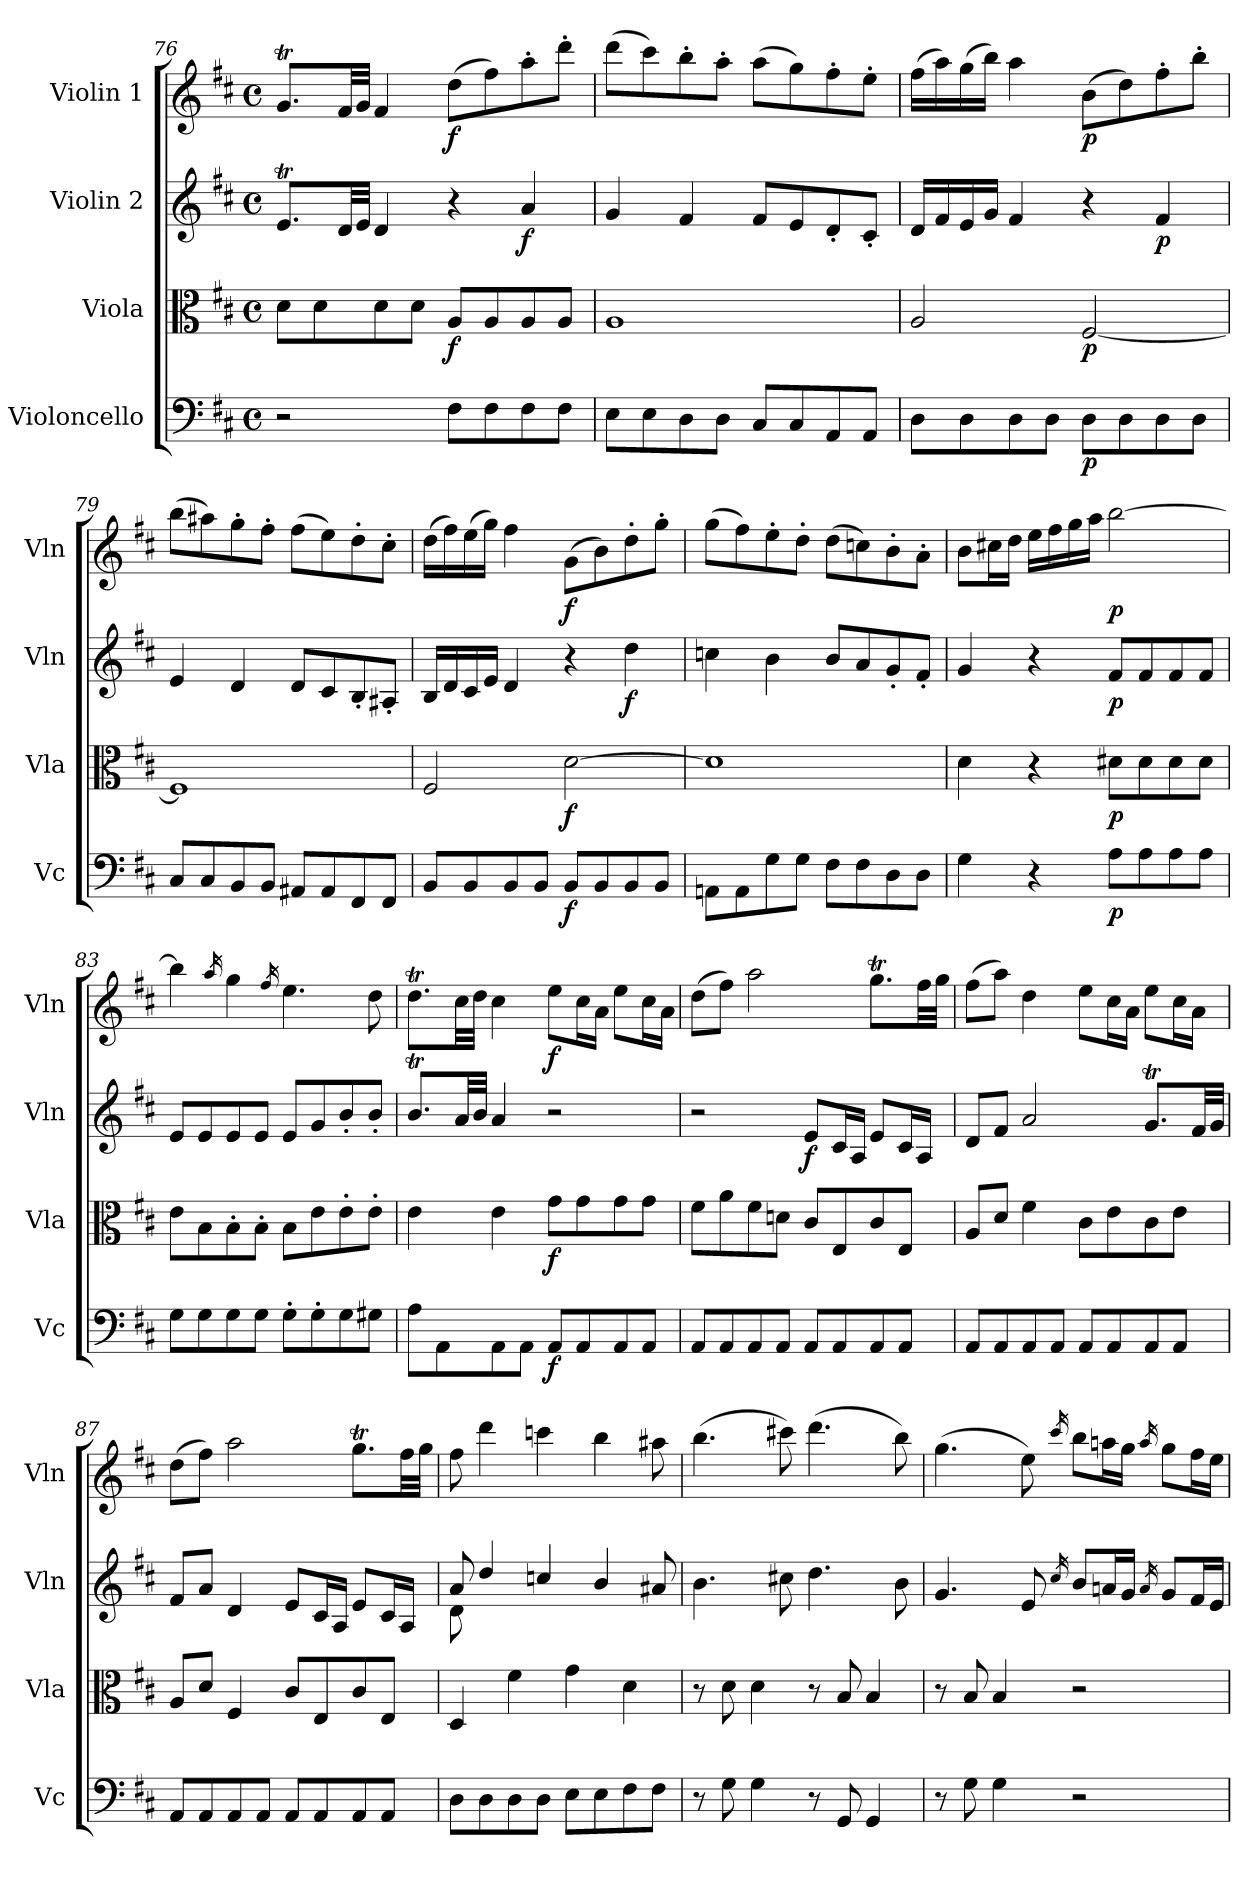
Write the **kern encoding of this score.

**kern	**dynam	**kern	**dynam	**kern	**dynam	**kern	**dynam
*part4	*part4	*part3	*part3	*part2	*part2	*part1	*part1
*staff4	*staff4	*staff3	*staff3	*staff2	*staff2	*staff1	*staff1
*I"Violoncello	*	*I"Viola	*	*I"Violin 2	*	*I"Violin 1	*
*I'Vc	*	*I'Vla	*	*I'Vln	*	*I'Vln	*
!!LO:LB:g=z
*clefF4	*	*clefC3	*	*clefG2	*	*clefG2	*
*k[f#c#]	*	*k[f#c#]	*	*k[f#c#]	*	*k[f#c#]	*
*M4/4	*	*M4/4	*	*M4/4	*	*M4/4	*
*met(c)	*	*met(c)	*	*met(c)	*	*met(c)	*
=76	=76	=76	=76	=76	=76	=76	=76
2r	.	8d\L	.	8.eT/L	.	8.gT/L	.
.	.	8d\	.	.	.	.	.
.	.	.	.	32d/LL	.	32f#/LL	.
.	.	.	.	32e/JJJ	.	32g/JJJ	.
.	.	8d\	.	4d/	.	4f#/	.
.	.	8d\J	.	.	.	.	.
!	!	!	!LO:DY:b	!	!	!	!LO:DY:b
8F#\L	.	8A/L	f	4r	.	(>8dd\L	f
8F#\	.	8A/	.	.	.	8ff#\)	.
!	!	!	!	!	!LO:DY:b	!	!
8F#\	.	8A/	.	4a/	f	8aa'\	.
8F#\J	.	8A/J	.	.	.	8ddd'\J	.
=77	=77	=77	=77	=77	=77	=77	=77
8E\L	.	1A	.	4g/	.	(>8ddd\L	.
8E\	.	.	.	.	.	8ccc#\)	.
8D\	.	.	.	4f#/	.	8bb'\	.
8D\J	.	.	.	.	.	8aa'\J	.
8C#/L	.	.	.	8f#/L	.	(>8aa\L	.
8C#/	.	.	.	8e/	.	8gg\)	.
8AA/	.	.	.	8d'/	.	8ff#'\	.
8AA/J	.	.	.	8c#'/J	.	8ee'\J	.
=78	=78	=78	=78	=78	=78	=78	=78
8D\L	.	2A/	.	16d/LL	.	(>16ff#\LL	.
.	.	.	.	16f#/	.	16aa\)	.
8D\	.	.	.	16e/	.	(>16gg\	.
.	.	.	.	16g/JJ	.	16bb\JJ)	.
8D\	.	.	.	4f#/	.	4aa\	.
8D\J	.	.	.	.	.	.	.
!	!LO:DY:b	!	!LO:DY:b	!	!	!	!LO:DY:b
8D\L	p	[2F#/	p	4r	.	(>8b\L	p
8D\	.	.	.	.	.	8dd\)	.
!	!	!	!	!	!LO:DY:b	!	!
8D\	.	.	.	4f#/	p	8ff#'\	.
8D\J	.	.	.	.	.	8bb'\J	.
=79	=79	=79	=79	=79	=79	=79	=79
8C#/L	.	1F#]	.	4e/	.	(>8bb\L	.
8C#/	.	.	.	.	.	8aa#X\)	.
8BB/	.	.	.	4d/	.	8gg'\	.
8BB/J	.	.	.	.	.	8ff#'\J	.
8AA#X/L	.	.	.	8d/L	.	(>8ff#\L	.
8AA#/	.	.	.	8c#/	.	8ee\)	.
8FF#/	.	.	.	8B'/	.	8dd'\	.
8FF#/J	.	.	.	8A#X'/J	.	8cc#'\J	.
=80	=80	=80	=80	=80	=80	=80	=80
8BB/L	.	2F#/	.	16B/LL	.	(>16dd\LL	.
.	.	.	.	16d/	.	16ff#\)	.
8BB/	.	.	.	16c#/	.	(>16ee\	.
.	.	.	.	16e/JJ	.	16gg\JJ)	.
8BB/	.	.	.	4d/	.	4ff#\	.
8BB/J	.	.	.	.	.	.	.
!	!LO:DY:b	!	!LO:DY:b	!	!	!	!LO:DY:b
8BB/L	f	[2d\	f	4r	.	(>8g\L	f
8BB/	.	.	.	.	.	8b\)	.
!	!	!	!	!	!LO:DY:b	!	!
8BB/	.	.	.	4dd\	f	8dd'\	.
8BB/J	.	.	.	.	.	8gg'\J	.
=81	=81	=81	=81	=81	=81	=81	=81
8AAn\L	.	1d]	.	4ccn\	.	(>8gg\L	.
8AA\	.	.	.	.	.	8ff#\)	.
8G\	.	.	.	4b\	.	8ee'\	.
8G\J	.	.	.	.	.	8dd'\J	.
8F#\L	.	.	.	8b/L	.	(>8dd\L	.
8F#\	.	.	.	8a/	.	8ccn\)	.
8D\	.	.	.	8g'/	.	8b'\	.
8D\J	.	.	.	8f#'/J	.	8a'\J	.
=82	=82	=82	=82	=82	=82	=82	=82
4G\	.	4d\	.	4g/	.	8b\L	.
.	.	.	.	.	.	16cc#X\L	.
.	.	.	.	.	.	16dd\JJ	.
4r	.	4r	.	4r	.	16ee\LL	.
.	.	.	.	.	.	16ff#\	.
.	.	.	.	.	.	16gg\	.
.	.	.	.	.	.	16aa\JJ	.
!	!LO:DY:b	!	!LO:DY:b	!	!LO:DY:b	!	!LO:DY:b
8A\L	p	8d#X\L	p	8f#/L	p	[2bb\	p
8A\	.	8d#\	.	8f#/	.	.	.
8A\	.	8d#\	.	8f#/	.	.	.
8A\J	.	8d#\J	.	8f#/J	.	.	.
!!LO:LB:g=z
=83	=83	=83	=83	=83	=83	=83	=83
8G\L	.	8e\L	.	8e/L	.	4bb\]	.
8G\	.	8B\	.	8e/	.	.	.
.	.	.	.	.	.	16qaa/	.
8G\	.	8B'\	.	8e/	.	4gg\	.
8G\J	.	8B'\J	.	8e/J	.	.	.
.	.	.	.	.	.	16qff#/	.
8G'\L	.	8B\L	.	8e/L	.	4.ee\	.
8G'\	.	8e\	.	8g/	.	.	.
8G\	.	8e'\	.	8b'/	.	.	.
8G#X\J	.	8e'\J	.	8b'/J	.	8dd\	.
=84	=84	=84	=84	=84	=84	=84	=84
8A\L	.	4e\	.	8.bT/L	.	8.ddT\L	.
8AA\	.	.	.	.	.	.	.
.	.	.	.	32a/LL	.	32cc#\LL	.
.	.	.	.	32b/JJJ	.	32dd\JJJ	.
8AA\	.	4e\	.	4a/	.	4cc#\	.
8AA\J	.	.	.	.	.	.	.
!	!LO:DY:b	!	!LO:DY:b	!	!	!	!LO:DY:b
8AA/L	f	8g\L	f	2r	.	8ee\L	f
8AA/	.	8g\	.	.	.	16cc#\L	.
.	.	.	.	.	.	16a\JJ	.
8AA/	.	8g\	.	.	.	8ee\L	.
8AA/J	.	8g\J	.	.	.	16cc#\L	.
.	.	.	.	.	.	16a\JJ	.
=85	=85	=85	=85	=85	=85	=85	=85
8AA/L	.	8f#\L	.	2r	.	(>8dd\L	.
8AA/	.	8a\	.	.	.	8ff#\J)	.
8AA/	.	8f#\	.	.	.	2aa\	.
8AA/J	.	8dn\J	.	.	.	.	.
!	!	!	!	!	!LO:DY:b	!	!
8AA/L	.	8c#/L	.	8e/L	f	.	.
8AA/	.	8E/	.	16c#/L	.	.	.
.	.	.	.	16A/JJ	.	.	.
8AA/	.	8c#/	.	8e/L	.	8.ggT\L	.
8AA/J	.	8E/J	.	16c#/L	.	.	.
.	.	.	.	16A/JJ	.	32ff#\LL	.
.	.	.	.	.	.	32gg\JJJ	.
=86	=86	=86	=86	=86	=86	=86	=86
8AA/L	.	8A/L	.	8d/L	.	(>8ff#\L	.
8AA/	.	8d/J	.	8f#/J	.	8aa\J)	.
8AA/	.	4f#\	.	2a/	.	4dd\	.
8AA/J	.	.	.	.	.	.	.
8AA/L	.	8c#\L	.	.	.	8ee\L	.
8AA/	.	8e\	.	.	.	16cc#\L	.
.	.	.	.	.	.	16a\JJ	.
8AA/	.	8c#\	.	8.gT/L	.	8ee\L	.
8AA/J	.	8e\J	.	.	.	16cc#\L	.
.	.	.	.	32f#/LL	.	16a\JJ	.
.	.	.	.	32g/JJJ	.	.	.
=87	=87	=87	=87	=87	=87	=87	=87
8AA/L	.	8A/L	.	8f#/L	.	(>8dd\L	.
8AA/	.	8d/J	.	8a/J	.	8ff#\J)	.
8AA/	.	4F#/	.	4d/	.	2aa\	.
8AA/J	.	.	.	.	.	.	.
8AA/L	.	8c#/L	.	8e/L	.	.	.
8AA/	.	8E/	.	16c#/L	.	.	.
.	.	.	.	16A/JJ	.	.	.
8AA/	.	8c#/	.	8e/L	.	8.ggT\L	.
8AA/J	.	8E/J	.	16c#/L	.	.	.
.	.	.	.	16A/JJ	.	32ff#\LL	.
.	.	.	.	.	.	32gg\JJJ	.
=88	=88	=88	=88	=88	=88	=88	=88
*	*	*	*	*^	*	*	*
8D\L	.	4D/	.	8a/	8d\	.	8ff#\	.
8D\	.	.	.	4dd/	8reyy	.	4ddd\	.
8D\	.	4f#\	.	.	4ryy	.	.	.
8D\J	.	.	.	4ccn/	.	.	4cccn\	.
8E\L	.	4g\	.	.	2ryy	.	.	.
8E\	.	.	.	4b/	.	.	4bb\	.
8F#\	.	4d\	.	.	.	.	.	.
8F#\J	.	.	.	8a#X/	.	.	8aa#X\	.
*	*	*	*	*v	*v	*	*	*
!!LO:LB:g=z
=89	=89	=89	=89	=89	=89	=89	=89
8r	.	8r	.	4.b\	.	(>4.bb\	.
8G\	.	8d\	.	.	.	.	.
4G\	.	4d\	.	.	.	.	.
.	.	.	.	8cc#X\	.	8ccc#X\)	.
8r	.	8r	.	4.dd\	.	(>4.ddd\	.
8GG/	.	8B/	.	.	.	.	.
4GG/	.	4B/	.	.	.	.	.
.	.	.	.	8b\	.	8bb\)	.
=90	=90	=90	=90	=90	=90	=90	=90
8r	.	8r	.	4.g/	.	(>4.gg\	.
8G\	.	8B/	.	.	.	.	.
4G\	.	4B/	.	.	.	.	.
.	.	.	.	8e/	.	8ee\)	.
.	.	.	.	16qcc#/	.	16qccc#/	.
2r	.	2r	.	8b/L	.	8bb\L	.
.	.	.	.	16an/L	.	16aan\L	.
.	.	.	.	16g/JJ	.	16gg\JJ	.
.	.	.	.	16qa/	.	16qaa/	.
.	.	.	.	8g/L	.	8gg\L	.
.	.	.	.	16f#/L	.	16ff#\L	.
.	.	.	.	16e/JJ	.	16ee\JJ	.
=	=	=	=	=	=	=	=
*-	*-	*-	*-	*-	*-	*-	*-
